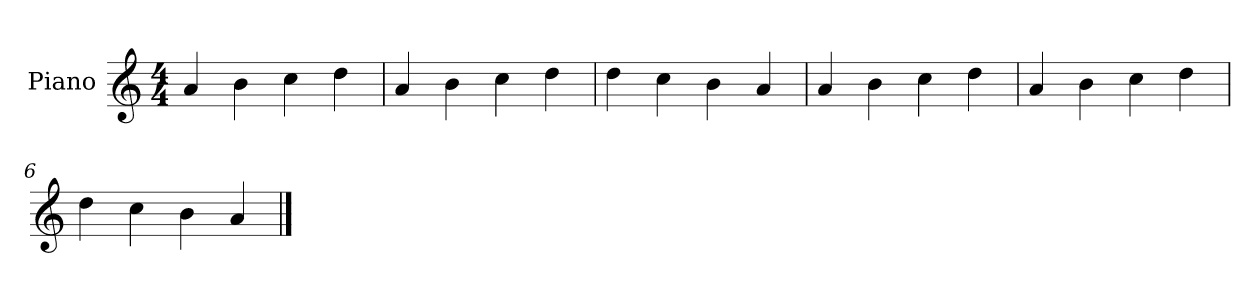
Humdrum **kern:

**kern
*part1
*staff1
*I"Piano
*I'Pno.
*clefG2
*k[]
*M4/4
=1
4a/
4b\
4cc\
4dd\
=2
4a/
4b\
4cc\
4dd\
=3
4dd\
4cc\
4b\
4a/
=4
4a/
4b\
4cc\
4dd\
=5
4a/
4b\
4cc\
4dd\
=6
4dd\
4cc\
4b\
4a/
==
*-
